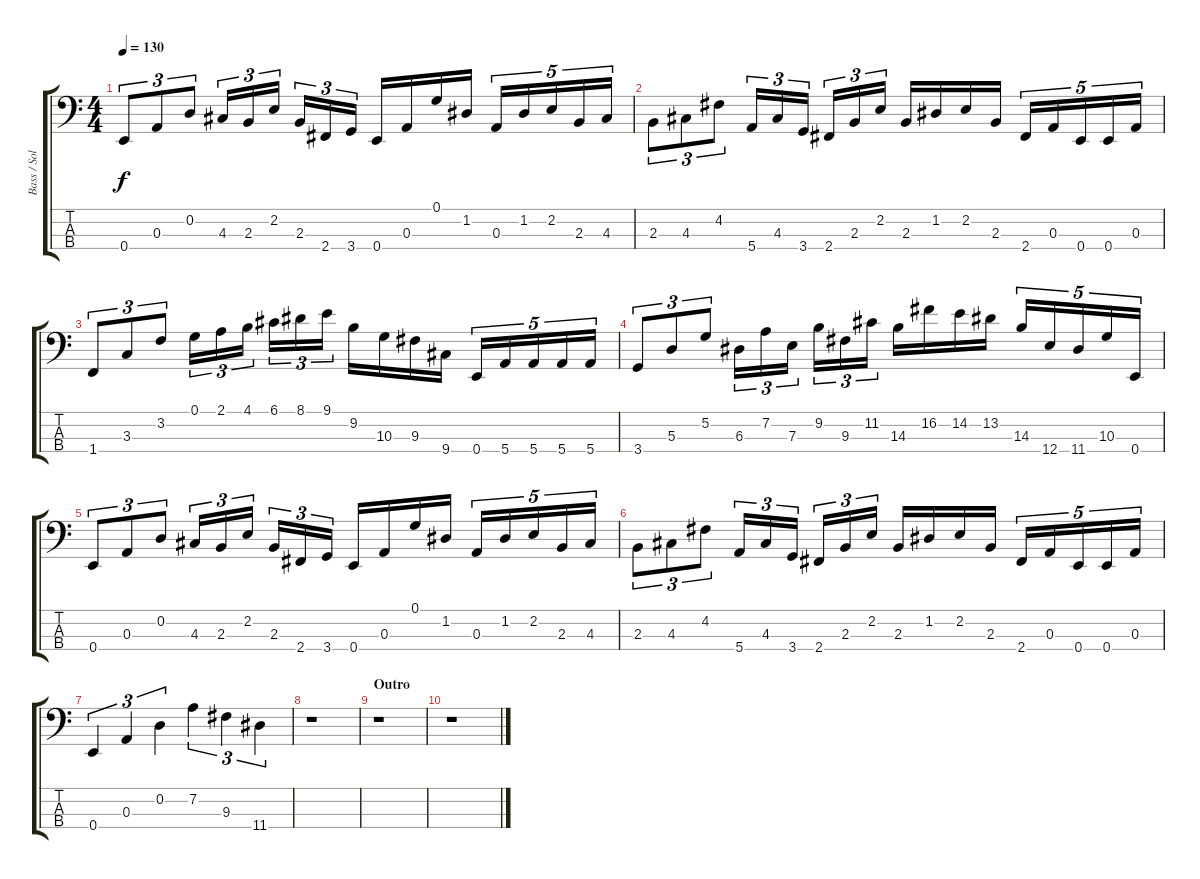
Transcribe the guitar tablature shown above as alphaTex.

\track ("Bass / Solo" "Bass / Sol") {instrument electricbassfinger}
\staff {score tabs}
\tuning (G2 D2 A1 E1) {hide}
\ts (4 4)
\tempo 130
\clef f4
\ks c
0.4.8{tu (3 2) dy f} 0.3.8{tu (3 2)} 0.2.8{tu (3 2)} 4.3.16{tu (3 2)} 2.3.16{tu (3 2)} 2.2.16{tu (3 2)} 2.3.16{tu (3 2)} 2.4.16{tu (3 2)} 3.4.16{tu (3 2)} 0.4.16 0.3.16 0.1.16 1.2.16 0.3.16{tu (5 4)} 1.2.16{tu (5 4)} 2.2.16{tu (5 4)} 2.3.16{tu (5 4)} 4.3.16{tu (5 4)} |
2.3.8{tu (3 2)} 4.3.8{tu (3 2)} 4.2.8{tu (3 2)} 5.4.16{tu (3 2)} 4.3.16{tu (3 2)} 3.4.16{tu (3 2)} 2.4.16{tu (3 2)} 2.3.16{tu (3 2)} 2.2.16{tu (3 2)} 2.3.16 1.2.16 2.2.16 2.3.16 2.4.16{tu (5 4)} 0.3.16{tu (5 4)} 0.4.16{tu (5 4)} 0.4.16{tu (5 4)} 0.3.16{tu (5 4)} |
1.4.8{tu (3 2)} 3.3.8{tu (3 2)} 3.2.8{tu (3 2)} 0.1.16{tu (3 2)} 2.1.16{tu (3 2)} 4.1.16{tu (3 2)} 6.1.16{tu (3 2)} 8.1.16{tu (3 2)} 9.1.16{tu (3 2)} 9.2.16 10.3.16 9.3.16 9.4.16 0.4.16{tu (5 4)} 5.4.16{tu (5 4)} 5.4.16{tu (5 4)} 5.4.16{tu (5 4)} 5.4.16{tu (5 4)} |
3.4.8{tu (3 2)} 5.3.8{tu (3 2)} 5.2.8{tu (3 2)} 6.3.16{tu (3 2)} 7.2.16{tu (3 2)} 7.3.16{tu (3 2)} 9.2.16{tu (3 2)} 9.3.16{tu (3 2)} 11.2.16{tu (3 2)} 14.3.16 16.2.16 14.2.16 13.2.16 14.3.16{tu (5 4)} 12.4.16{tu (5 4)} 11.4.16{tu (5 4)} 10.3.16{tu (5 4)} 0.4.16{tu (5 4)} |
0.4.8{tu (3 2)} 0.3.8{tu (3 2)} 0.2.8{tu (3 2)} 4.3.16{tu (3 2)} 2.3.16{tu (3 2)} 2.2.16{tu (3 2)} 2.3.16{tu (3 2)} 2.4.16{tu (3 2)} 3.4.16{tu (3 2)} 0.4.16 0.3.16 0.1.16 1.2.16 0.3.16{tu (5 4)} 1.2.16{tu (5 4)} 2.2.16{tu (5 4)} 2.3.16{tu (5 4)} 4.3.16{tu (5 4)} |
2.3.8{tu (3 2)} 4.3.8{tu (3 2)} 4.2.8{tu (3 2)} 5.4.16{tu (3 2)} 4.3.16{tu (3 2)} 3.4.16{tu (3 2)} 2.4.16{tu (3 2)} 2.3.16{tu (3 2)} 2.2.16{tu (3 2)} 2.3.16 1.2.16 2.2.16 2.3.16 2.4.16{tu (5 4)} 0.3.16{tu (5 4)} 0.4.16{tu (5 4)} 0.4.16{tu (5 4)} 0.3.16{tu (5 4)} |
0.4.4{tu (3 2)} 0.3.4{tu (3 2)} 0.2.4{tu (3 2)} 7.2.4{tu (3 2)} 9.3.4{tu (3 2)} 11.4.4{tu (3 2)} |
r.1 |
\section ("" "Outro")
r.1 |
r.1
